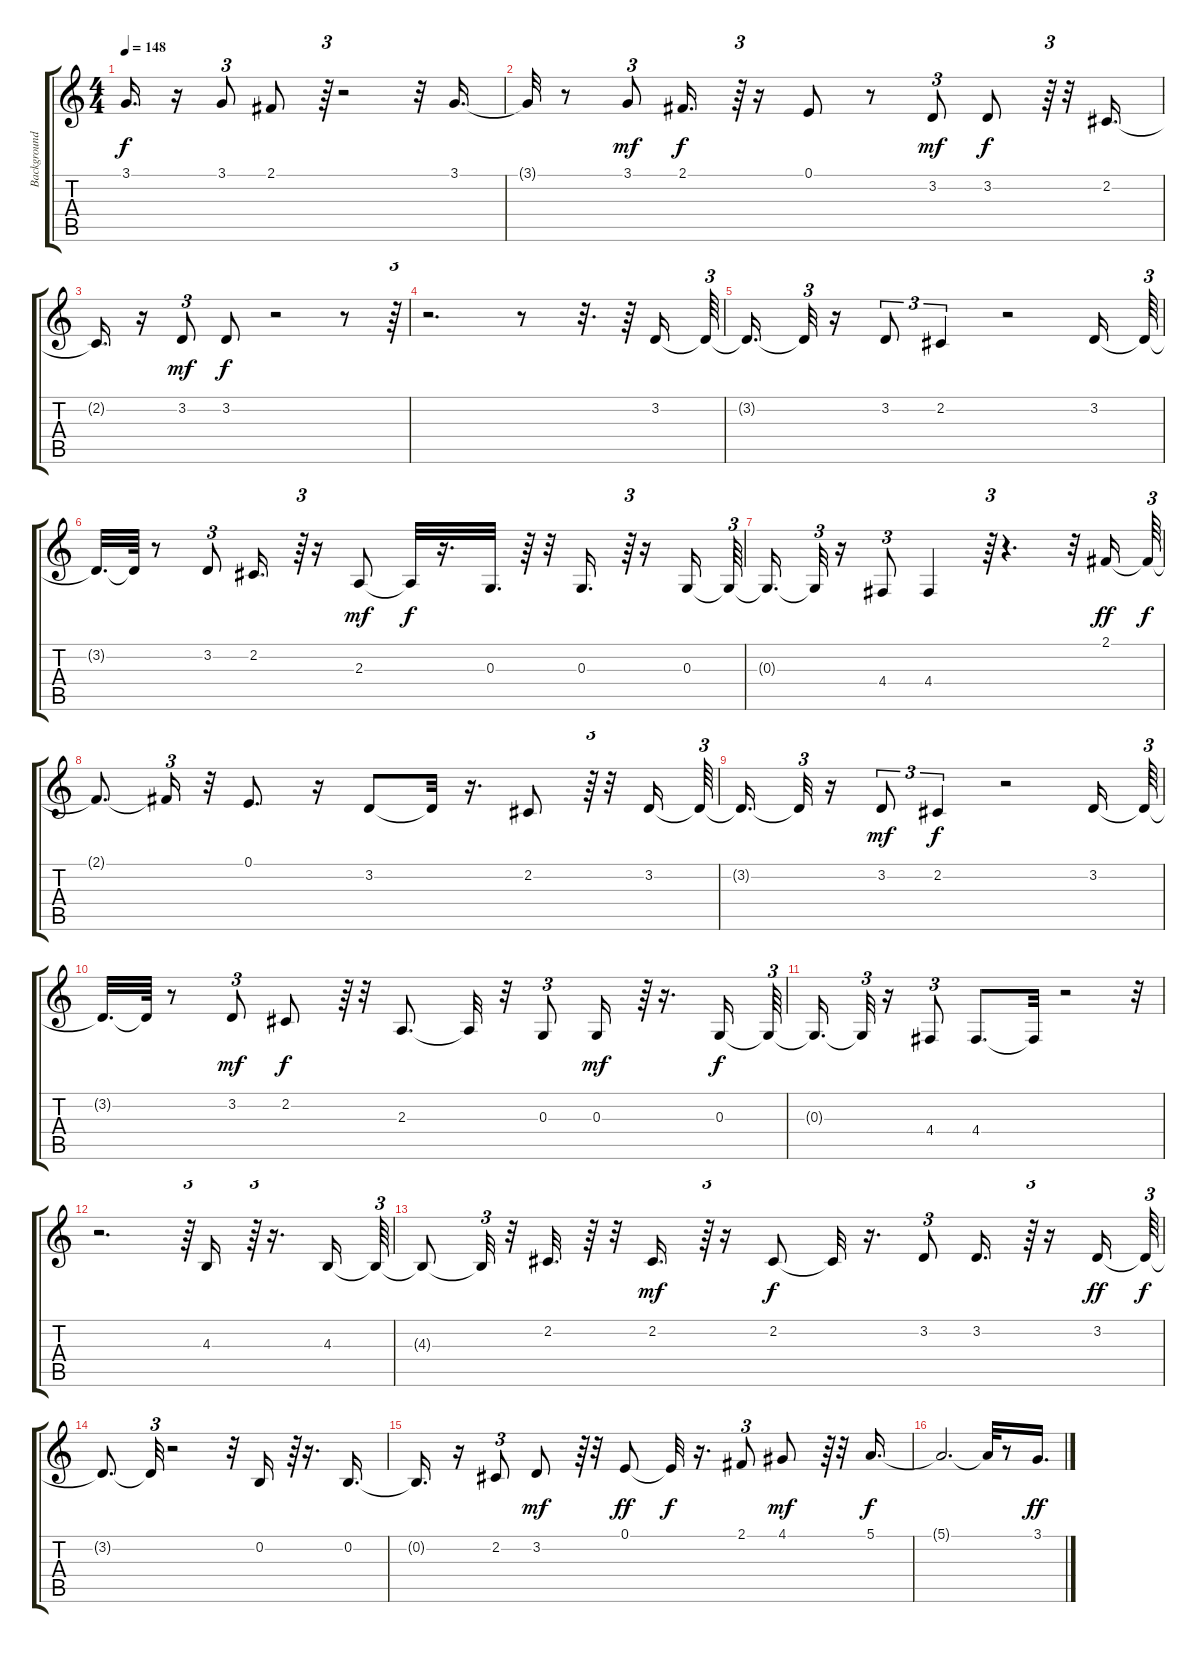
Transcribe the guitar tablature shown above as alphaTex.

\track ("Background Vocals" "Background") {instrument voiceoohs}
\staff {score tabs}
\tuning (E4 B3 G3 D3 A2 E2) {hide}
\ts (4 4)
\tempo 148
\clef g2
\ks c
3.1{t}.16{d dy f} r.16 3.1.8{tu (3 2)} 2.1.8 r.64{tu (3 2)} r.2 r.32 3.1.16{d} |
3.1{t}.32 r.8 3.1.8{tu (3 2) dy mf} 2.1.16{d dy f} r.64{tu (3 2)} r.16 0.1.8 r.8 3.2.8{tu (3 2) dy mf} 3.2.8{dy f} r.64{tu (3 2)} r.32 2.2.16{d} |
2.2{t}.16{d} r.16 3.2.8{tu (3 2) dy mf} 3.2.8{dy f} r.2 r.8 r.64{tu (3 2)} |
r.2{d} r.8 r.32{d} r.64 3.2.16 3.2{t}.64{tu (3 2)} |
3.2{t}.16{d} 3.2{t}.32{tu (3 2)} r.16 3.2.8{tu (3 2)} 2.2.4{tu (3 2)} r.2 3.2.16 3.2{t}.64{tu (3 2)} |
3.2{t}.32{d} 3.2{t}.64 r.8 3.2.8{tu (3 2)} 2.2.16{d} r.64{tu (3 2)} r.16 2.3.8{dy mf} 2.3{t}.32{dy f} r.16{d} 0.3.32{d} r.64 r.32 0.3.16{d} r.64{tu (3 2)} r.16 0.3.16 0.3{t}.64{tu (3 2)} |
0.3{t}.16{d} 0.3{t}.32{tu (3 2)} r.16 4.4.8{tu (3 2)} 4.4.4 r.64{tu (3 2)} r.4{d} r.32 2.1.16{dy ff} 2.1{t}.64{tu (3 2) dy f} |
2.1{t}.8{d} 2.1{t}.16{tu (3 2)} r.32 0.1.8{d} r.16 3.2.8 3.2{t}.32 r.16{d} 2.2.8 r.64{tu (3 2)} r.32 3.2.16 3.2{t}.64{tu (3 2)} |
3.2{t}.16{d} 3.2{t}.32{tu (3 2)} r.16 3.2.8{tu (3 2) dy mf} 2.2.4{tu (3 2) dy f} r.2 3.2.16 3.2{t}.64{tu (3 2)} |
3.2{t}.32{d} 3.2{t}.64 r.8 3.2.8{tu (3 2) dy mf} 2.2.8{dy f} r.64{tu (3 2)} r.32 2.3.8{d} 2.3{t}.32 r.32 0.3.8{tu (3 2)} 0.3.16{dy mf} r.64{tu (3 2)} r.16{d} 0.3.16{dy f} 0.3{t}.64{tu (3 2)} |
0.3{t}.16{d} 0.3{t}.32{tu (3 2)} r.16 4.4.8{tu (3 2)} 4.4.8{d} 4.4{t}.32 r.2 r.32{tu (3 2)} |
r.2{d} r.64{tu (3 2)} 4.3.16 r.64{tu (3 2)} r.16{d} 4.3.16 4.3{t}.64{tu (3 2)} |
4.3{t}.8 4.3{t}.32{tu (3 2)} r.32 2.2.32{d} r.64 r.32 2.2.16{d dy mf} r.64{tu (3 2)} r.16 2.2.8{dy f} 2.2{t}.32 r.16{d} 3.2.8{tu (3 2)} 3.2.16{d} r.64{tu (3 2)} r.16 3.2.16{dy ff} 3.2{t}.64{tu (3 2) dy f} |
3.2{t}.8{d} 3.2{t}.32{tu (3 2)} r.2 r.32 0.2.16 r.64{tu (3 2)} r.16{d} 0.2.16{d} |
0.2{t}.16{d} r.16 2.2.8{tu (3 2)} 3.2.8{dy mf} r.64{tu (3 2)} r.32 0.1.8{dy ff} 0.1{t}.32{dy f} r.16{d} 2.1.8{tu (3 2)} 4.1.8{dy mf} r.64{tu (3 2)} r.32 5.1.16{d dy f} |
5.1{t}.2{d} 5.1{t}.32 r.8 3.1.16{d dy ff}
